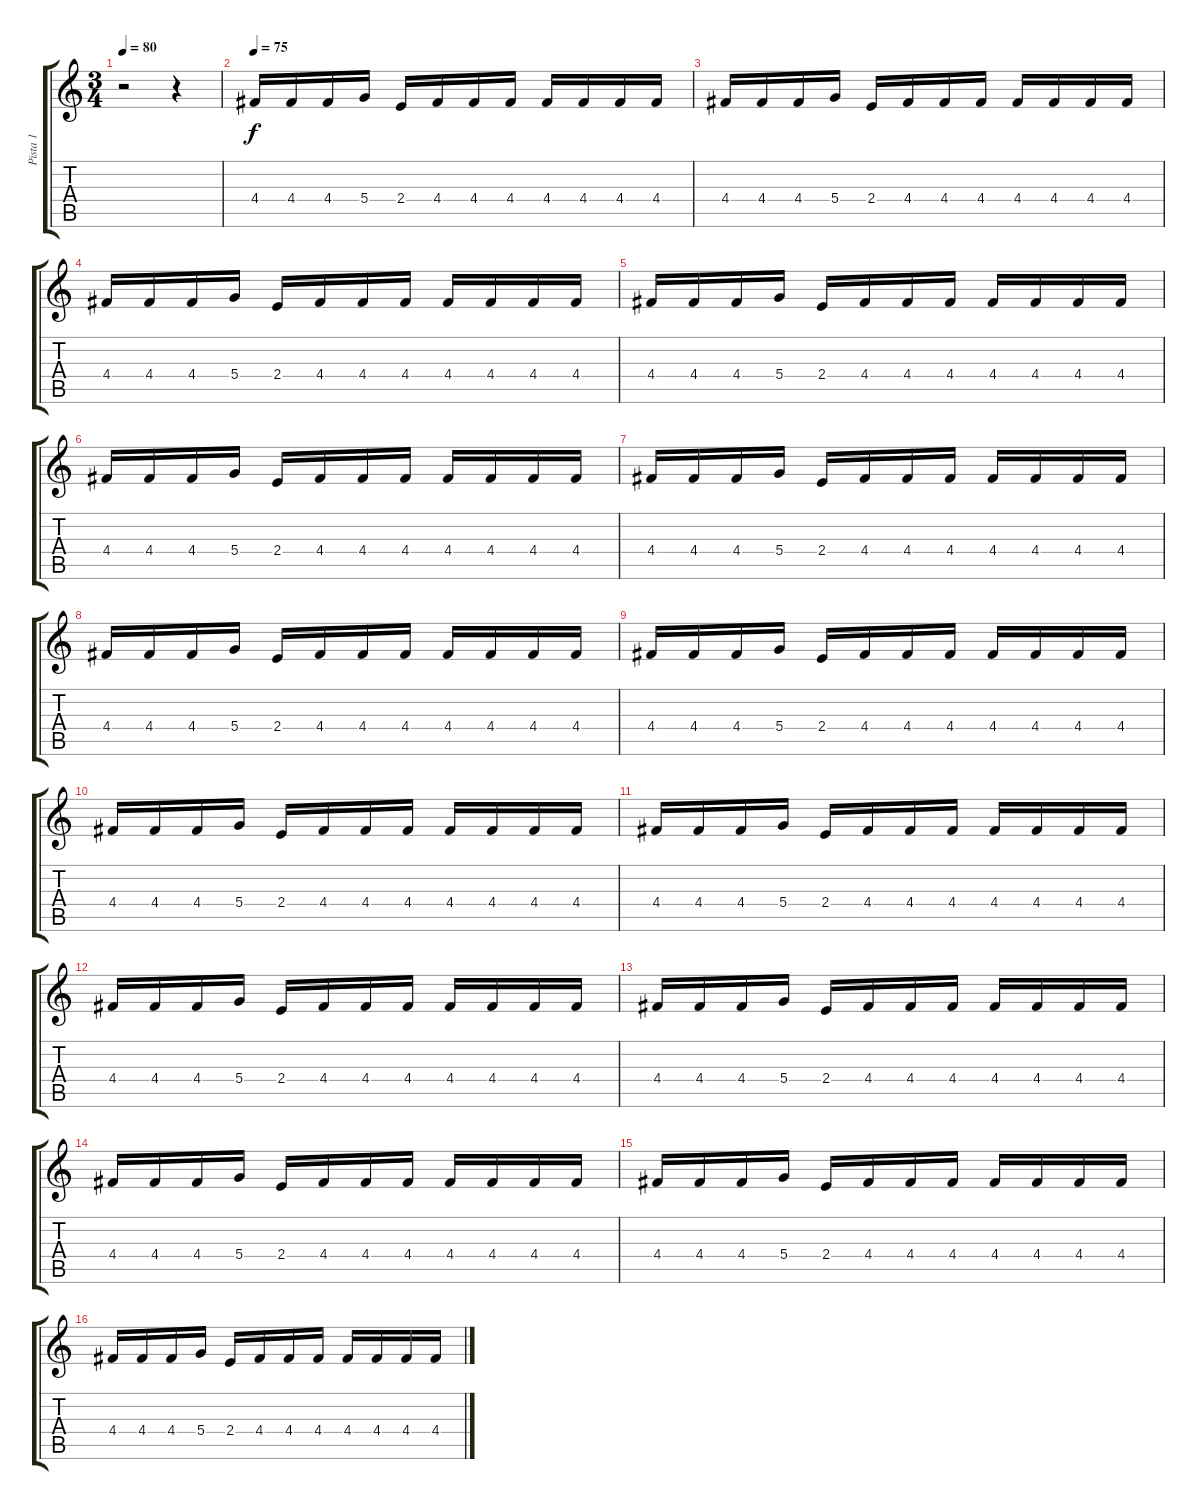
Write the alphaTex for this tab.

\track ("Pista 1" "Pista 1") {instrument acousticguitarnylon}
\staff {score tabs}
\tuning (E4 B3 G3 D3 A2 E2) {hide}
\ts (3 4)
\tempo 80
\clef g2
\ks c
r.2{dy f} r.4 |
\tempo 75
4.4.16{instrument acousticguitarnylon} 4.4.16 4.4.16 5.4.16 2.4.16 4.4.16 4.4.16 4.4.16 4.4.16 4.4.16 4.4.16 4.4.16 |
4.4.16 4.4.16 4.4.16 5.4.16 2.4.16 4.4.16 4.4.16 4.4.16 4.4.16 4.4.16 4.4.16 4.4.16 |
4.4.16 4.4.16 4.4.16 5.4.16 2.4.16 4.4.16 4.4.16 4.4.16 4.4.16 4.4.16 4.4.16 4.4.16 |
4.4.16 4.4.16 4.4.16 5.4.16 2.4.16 4.4.16 4.4.16 4.4.16 4.4.16 4.4.16 4.4.16 4.4.16 |
4.4.16 4.4.16 4.4.16 5.4.16 2.4.16 4.4.16 4.4.16 4.4.16 4.4.16 4.4.16 4.4.16 4.4.16 |
4.4.16 4.4.16 4.4.16 5.4.16 2.4.16 4.4.16 4.4.16 4.4.16 4.4.16 4.4.16 4.4.16 4.4.16 |
4.4.16 4.4.16 4.4.16 5.4.16 2.4.16 4.4.16 4.4.16 4.4.16 4.4.16 4.4.16 4.4.16 4.4.16 |
4.4.16 4.4.16 4.4.16 5.4.16 2.4.16 4.4.16 4.4.16 4.4.16 4.4.16 4.4.16 4.4.16 4.4.16 |
4.4.16{instrument distortionguitar} 4.4.16 4.4.16 5.4.16 2.4.16 4.4.16 4.4.16 4.4.16 4.4.16 4.4.16 4.4.16 4.4.16 |
4.4.16 4.4.16 4.4.16 5.4.16 2.4.16 4.4.16 4.4.16 4.4.16 4.4.16 4.4.16 4.4.16 4.4.16 |
4.4.16 4.4.16 4.4.16 5.4.16 2.4.16 4.4.16 4.4.16 4.4.16 4.4.16 4.4.16 4.4.16 4.4.16 |
4.4.16 4.4.16 4.4.16 5.4.16 2.4.16 4.4.16 4.4.16 4.4.16 4.4.16 4.4.16 4.4.16 4.4.16 |
4.4.16 4.4.16 4.4.16 5.4.16 2.4.16 4.4.16 4.4.16 4.4.16 4.4.16 4.4.16 4.4.16 4.4.16 |
4.4.16 4.4.16 4.4.16 5.4.16 2.4.16 4.4.16 4.4.16 4.4.16 4.4.16 4.4.16 4.4.16 4.4.16 |
4.4.16 4.4.16 4.4.16 5.4.16 2.4.16 4.4.16 4.4.16 4.4.16 4.4.16 4.4.16 4.4.16 4.4.16
